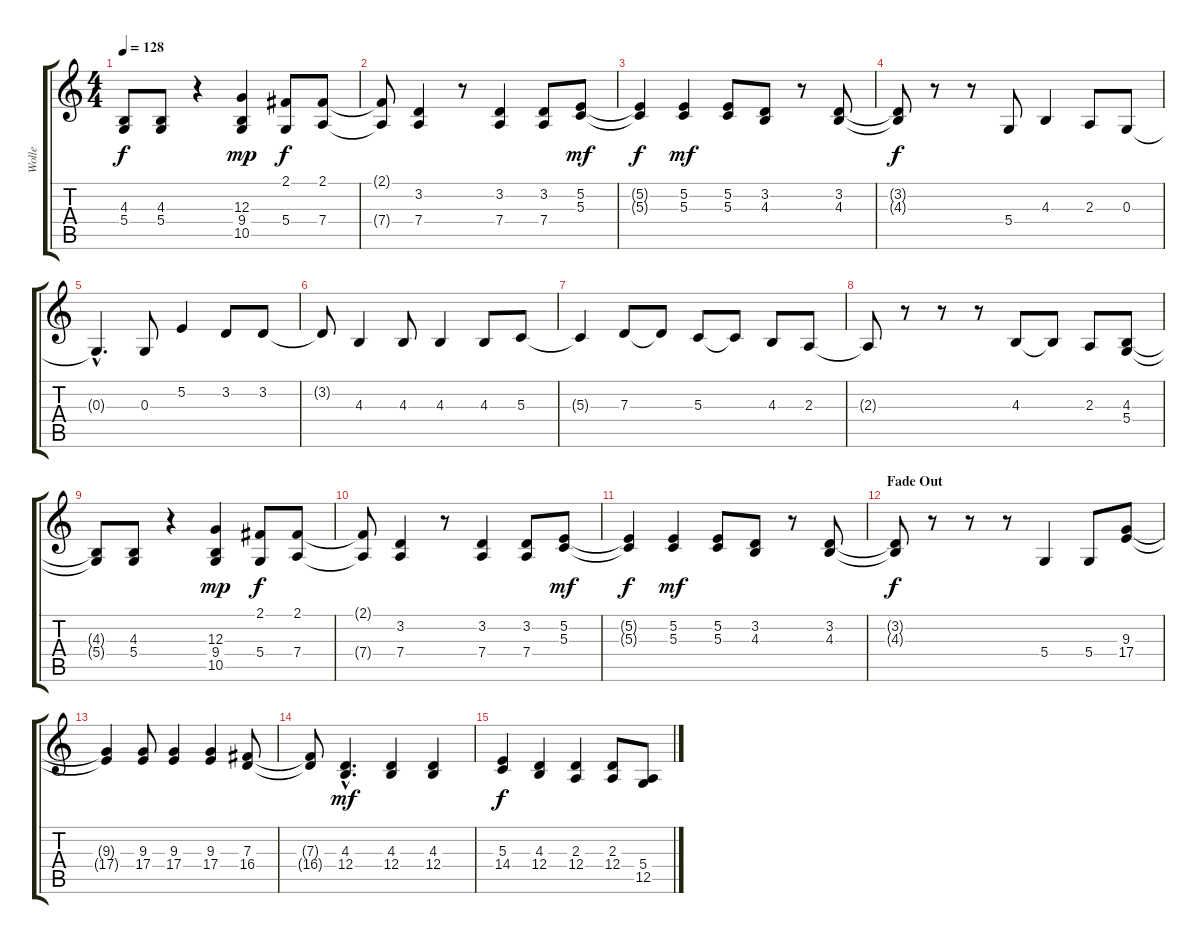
\track ("Wolle" "Wolle") {instrument clarinet}
\staff {score tabs}
\tuning (E4 B3 G3 D3 A2 E2) {hide}
\ts (4 4)
\tempo 128
\clef g2
\ks c
(4.3{t} 5.4{t}).8{dy f} (4.3 5.4).8 r.4 (12.3 9.4 10.5).4{dy mp} (2.1 5.4).8{dy f} (2.1 7.4).8 |
(2.1{t} 7.4{t}).8 (3.2 7.4).4 r.8 (3.2 7.4).4 (3.2 7.4).8 (5.2 5.3).8{dy mf} |
(5.2{t} 5.3{t}).4{dy f} (5.2 5.3).4{dy mf} (5.2 5.3).8 (3.2 4.3).8 r.8 (3.2 4.3).8 |
(3.2{t} 4.3{t}).8{dy f} r.8 r.8 5.4.8 4.3.4 2.3.8 0.3.8 |
0.3{hac t}.4{d} 0.3.8 5.2.4 3.2.8 3.2.8 |
3.2{t}.8 4.3.4 4.3.8 4.3.4 4.3.8 5.3.8 |
5.3{t}.4 7.3.8 7.3{t}.8 5.3.8 5.3{t}.8 4.3.8 2.3.8 |
2.3{t}.8 r.8 r.8 r.8 4.3.8 4.3{t}.8 2.3.8 (4.3 5.4).8 |
(4.3{t} 5.4{t}).8 (4.3 5.4).8 r.4 (12.3 9.4 10.5).4{dy mp} (2.1 5.4).8{dy f} (2.1 7.4).8 |
(2.1{t} 7.4{t}).8 (3.2 7.4).4 r.8 (3.2 7.4).4 (3.2 7.4).8 (5.2 5.3).8{dy mf} |
(5.2{t} 5.3{t}).4{dy f} (5.2 5.3).4{dy mf} (5.2 5.3).8 (3.2 4.3).8 r.8 (3.2 4.3).8 |
\section ("" "Fade Out")
(3.2{t} 4.3{t}).8{dy f} r.8 r.8 r.8 5.4.4 5.4.8 (9.3 17.4).8 |
(9.3{t} 17.4{t}).4 (9.3 17.4).8 (9.3 17.4).4 (9.3 17.4).4 (7.3 16.4).8 |
(7.3{t} 16.4{t}).8 (4.3{hac} 12.4{hac}).4{d dy mf} (4.3 12.4).4 (4.3 12.4).4 |
(5.3 14.4).4{dy f} (4.3 12.4).4 (2.3 12.4).4 (2.3 12.4).8 (5.4 12.5).8
